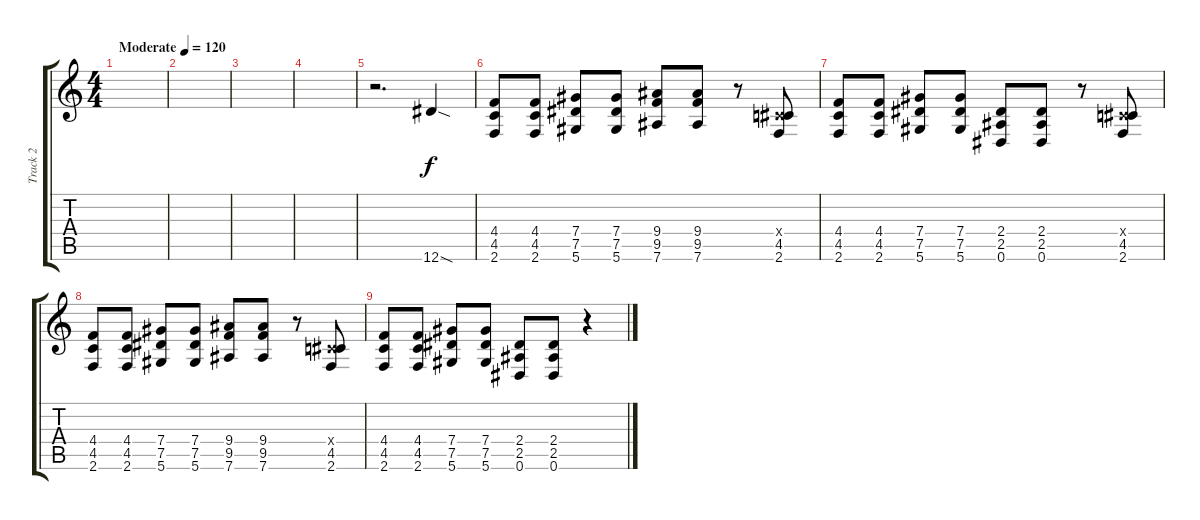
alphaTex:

\track ("Track 2" "Track 2") {instrument distortionguitar}
\staff {score tabs}
\tuning (Eb4 Bb3 Gb3 Db3 Ab2 Eb2) {hide}
\ts (4 4)
\tempo (120 "Moderate")
\clef g2
\ks c
|
|
|
|
r.2{d} 12.6{sod}.4 |
(4.4 4.5 2.6).8 (4.4 4.5 2.6).8 (7.4 7.5 5.6).8 (7.4 7.5 5.6).8 (9.4 9.5 7.6).8 (9.4 9.5 7.6).8 r.8 (0.4{x} 4.5 2.6).8 |
(4.4 4.5 2.6).8 (4.4 4.5 2.6).8 (7.4 7.5 5.6).8 (7.4 7.5 5.6).8 (2.4 2.5 0.6).8 (2.4 2.5 0.6).8 r.8 (0.4{x} 4.5 2.6).8 |
(4.4 4.5 2.6).8 (4.4 4.5 2.6).8 (7.4 7.5 5.6).8 (7.4 7.5 5.6).8 (9.4 9.5 7.6).8 (9.4 9.5 7.6).8 r.8 (0.4{x} 4.5 2.6).8 |
(4.4 4.5 2.6).8 (4.4 4.5 2.6).8 (7.4 7.5 5.6).8 (7.4 7.5 5.6).8 (2.4 2.5 0.6).8 (2.4 2.5 0.6).8 r.4
